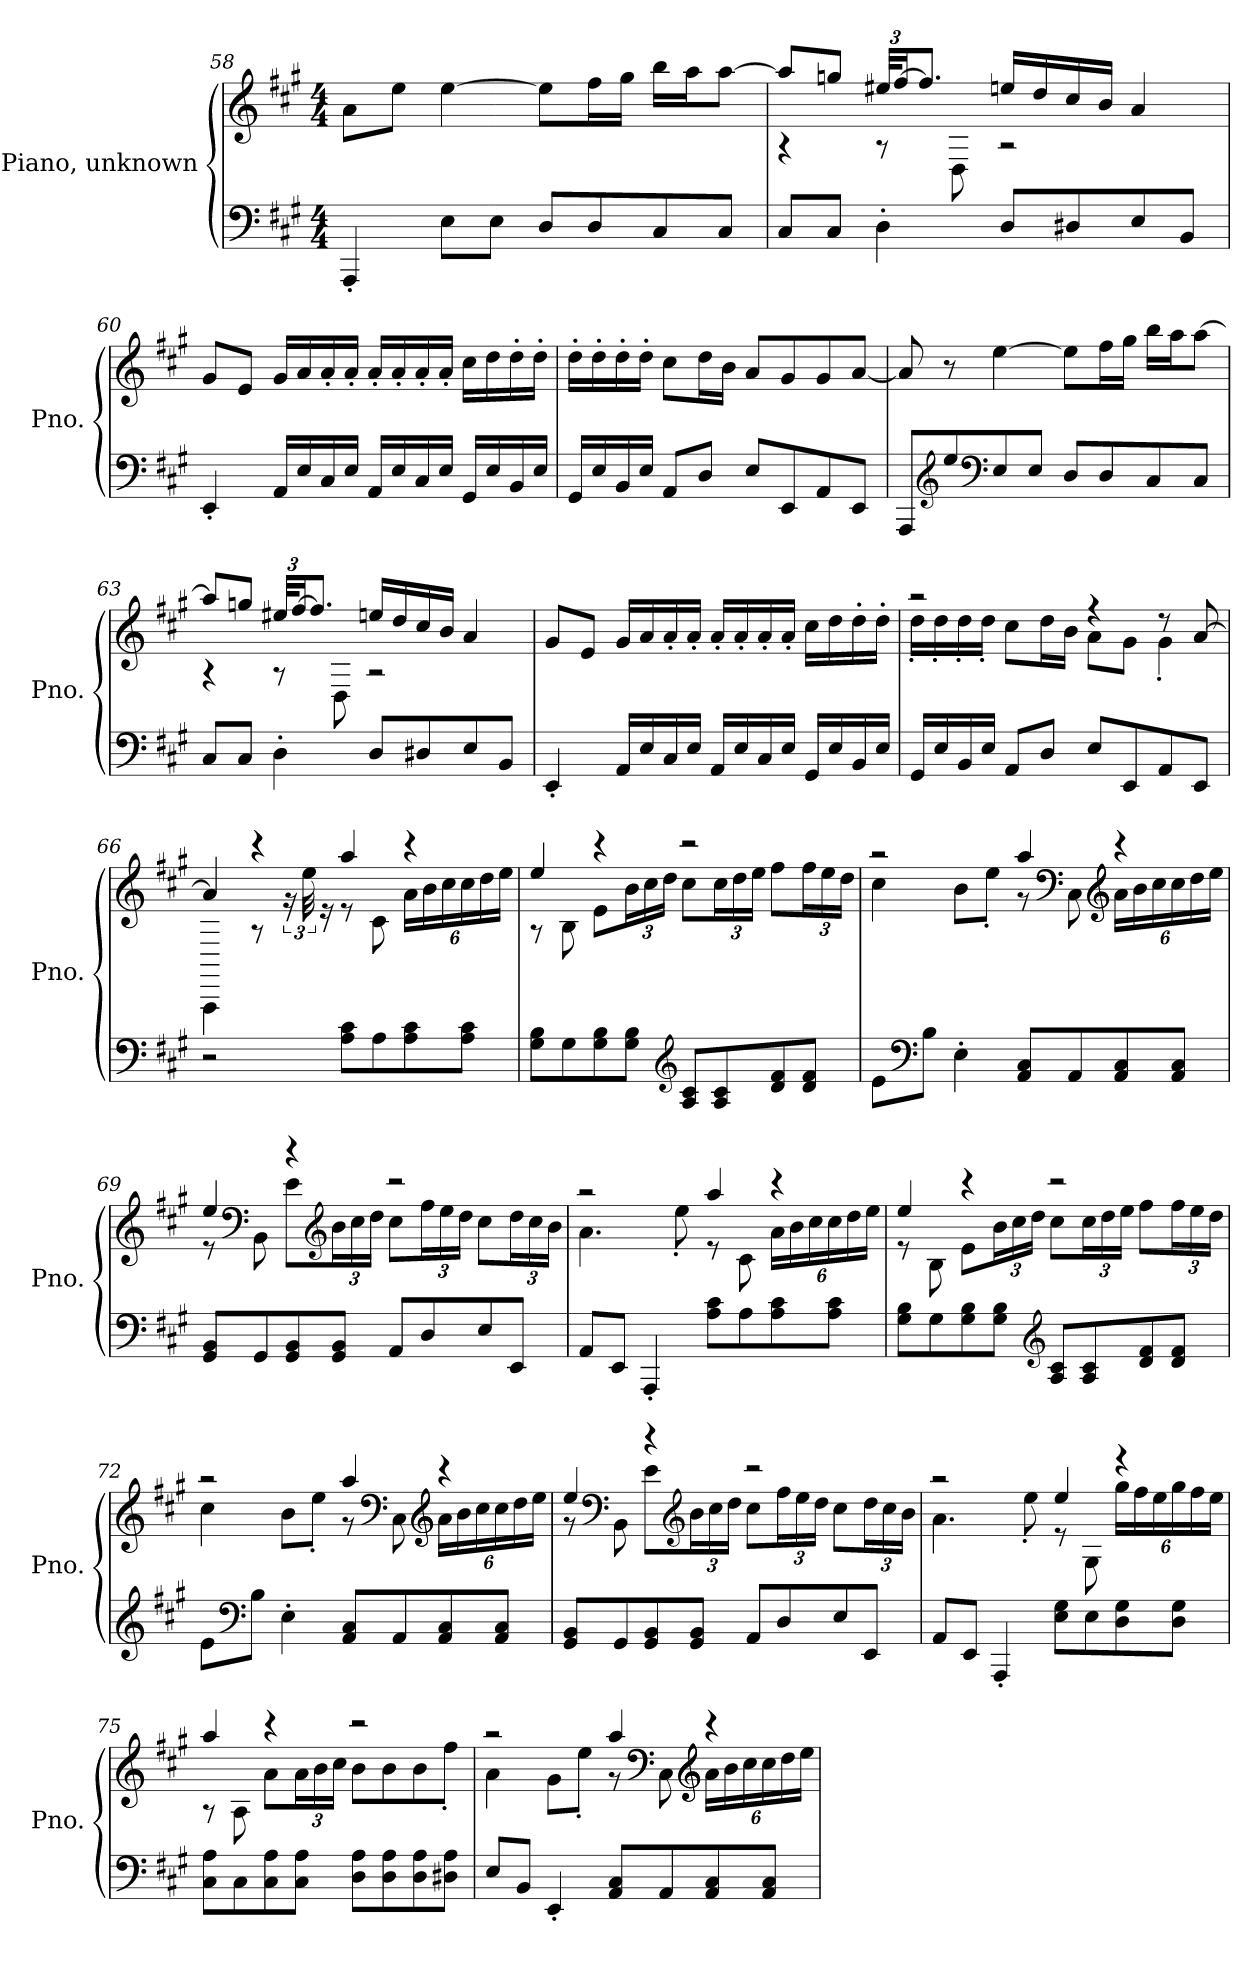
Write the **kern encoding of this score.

**kern	**kern
*part1	*part1
*staff2	*staff1
*I"Piano, unknown	*
*I'Pno.	*
!!LO:LB:g=z
*clefF4	*clefG2
*k[f#c#g#]	*k[f#c#g#]
*M4/4	*M4/4
=58	=58
4AAA'/	8a\L
.	8ee\J
8E\L	[4ee\
8E\J	.
8D/L	8ee\L]
8D/	16ff#\L
.	16gg#\JJ
8C#/	16bb\LL
.	16aa\J
8C#/J	[8aa\J
=59	=59
*	*^
8C#/L	8aa/L]	4r
8C#/J	8ggn/J	.
*	*Xbrackettup	*
4D'\	48ee#X/KLL	8r
.	[24ff#/J	.
.	8.ff#/J]	.
.	.	8D\
8D/L	16een/LL	2r
.	16dd/	.
8D#X/	16cc#/	.
.	16b/JJ	.
8E/	4a/	.
8BB/J	.	.
*	*v	*v
=60	=60
4EE'/	8g#/L
.	8e/J
16AA/LL	16g#/LL
16E/	16a/
16C#/	16a'/
16E/JJ	16a'/JJ
16AA/LL	16a'/LL
16E/	16a'/
16C#/	16a'/
16E/JJ	16a'/JJ
16GG#/LL	16cc#\LL
16E/	16dd\
16BB/	16dd'\
16E/JJ	16dd'\JJ
!!LO:LB:g=z
=61	=61
16GG#/LL	16dd'\LL
16E/	16dd'\
16BB/	16dd'\
16E/JJ	16dd'\JJ
8AA/L	8cc#\L
8D/J	16dd\L
.	16b\JJ
8E/L	8a/L
8EE/	8g#/
8AA/	8g#/
8EE/J	[8a/J
=62	=62
8AAA/L	8a/]
*clefG2	*
8ee/	8r
*clefF4	*
8E/	[4ee\
8E/J	.
8D/L	8ee\L]
8D/	16ff#\L
.	16gg#\JJ
8C#/	16bb\LL
.	16aa\J
8C#/J	[8aa\J
=63	=63
*	*^
8C#/L	8aa/L]	4r
8C#/J	8ggn/J	.
4D'\	48ee#X/KLL	8r
.	[24ff#/J	.
.	8.ff#/J]	.
.	.	8D\
8D/L	16een/LL	2r
.	16dd/	.
8D#X/	16cc#/	.
.	16b/JJ	.
8E/	4a/	.
8BB/J	.	.
*	*v	*v
!!LO:LB:g=z
=64	=64
4EE'/	8g#/L
.	8e/J
16AA/LL	16g#/LL
16E/	16a/
16C#/	16a'/
16E/JJ	16a'/JJ
16AA/LL	16a'/LL
16E/	16a'/
16C#/	16a'/
16E/JJ	16a'/JJ
16GG#/LL	16cc#\LL
16E/	16dd\
16BB/	16dd'\
16E/JJ	16dd'\JJ
=65	=65
*	*^
16GG#/LL	2r	16dd'\LL
16E/	.	16dd'\
16BB/	.	16dd'\
16E/JJ	.	16dd'\JJ
8AA/L	.	8cc#\L
8D/J	.	16dd\L
.	.	16b\JJ
8E/L	4r	8a\L
8EE/	.	8g#\J
8AA/	8r	4g#'\
8EE/J	[8a/	.
=66	=66	=66
2r	4a/]	4AAA\
.	4r	8r
*	*	*brackettup
.	.	24r
.	.	48ee\
.	.	16r
8A\ 8c#\L	4aa/	8r
8A\	.	8c#\
*	*	*Xbrackettup
8A\ 8c#\	4r	24a\LL
.	.	24b\
.	.	24cc#\
8A\ 8c#\J	.	24cc#\
.	.	24dd\
.	.	24ee\JJ
!!LO:LB:g=z	!!
=67	=67	=67
8G#\ 8B\L	4ee/	8r
8G#\	.	8B\
8G#\ 8B\	4r	8e\L
8G#\ 8B\J	.	24b\L
.	.	24cc#\
.	.	24dd\JJ
*clefG2	*	*
8A/ 8c#/L	2r	8cc#\L
8A/ 8c#/	.	24cc#\L
.	.	24dd\
.	.	24ee\JJ
8d/ 8f#/	.	8ff#\L
8d/ 8f#/J	.	24ff#\L
.	.	24ee\
.	.	24dd\JJ
=68	=68	=68
8e\L	2r	4cc#\
*clefF4	*	*
8B\J	.	.
4E'\	.	8b\L
.	.	8ee'\J
8AA/ 8C#/L	4aa/	8r
*	*clefF4	*
8AA/	.	8C#\
*	*clefG2	*
8AA/ 8C#/	4r	24a\LL
.	.	24b\
.	.	24cc#\
8AA/ 8C#/J	.	24cc#\
.	.	24dd\
.	.	24ee\JJ
!!LO:PB:g=z	!!
=69	=69	=69
8GG#/ 8BB/L	4ee/	8r
*	*clefF4	*
8GG#/	.	8BB\
8GG#/ 8BB/	4r	8e\L
*	*clefG2	*
8GG#/ 8BB/J	.	24b\L
.	.	24cc#\
.	.	24dd\JJ
8AA/L	2r	8cc#\L
8D/	.	24ff#\L
.	.	24ee\
.	.	24dd\JJ
8E/	.	8cc#\L
8EE/J	.	24dd\L
.	.	24cc#\
.	.	24b\JJ
=70	=70	=70
8AA/L	2r	4.a\
8EE/J	.	.
4AAA'/	.	.
.	.	8ee'\
8A\ 8c#\L	4aa/	8r
8A\	.	8c#\
8A\ 8c#\	4r	24a\LL
.	.	24b\
.	.	24cc#\
8A\ 8c#\J	.	24cc#\
.	.	24dd\
.	.	24ee\JJ
=71	=71	=71
8G#\ 8B\L	4ee/	8r
8G#\	.	8B\
8G#\ 8B\	4r	8e\L
8G#\ 8B\J	.	24b\L
.	.	24cc#\
.	.	24dd\JJ
*clefG2	*	*
8A/ 8c#/L	2r	8cc#\L
8A/ 8c#/	.	24cc#\L
.	.	24dd\
.	.	24ee\JJ
8d/ 8f#/	.	8ff#\L
8d/ 8f#/J	.	24ff#\L
.	.	24ee\
.	.	24dd\JJ
!!LO:LB:g=z	!!
=72	=72	=72
8e\L	2r	4cc#\
*clefF4	*	*
8B\J	.	.
4E'\	.	8b\L
.	.	8ee'\J
8AA/ 8C#/L	4aa/	8r
*	*clefF4	*
8AA/	.	8C#\
*	*clefG2	*
8AA/ 8C#/	4r	24a\LL
.	.	24b\
.	.	24cc#\
8AA/ 8C#/J	.	24cc#\
.	.	24dd\
.	.	24ee\JJ
=73	=73	=73
8GG#/ 8BB/L	4ee/	8r
*	*clefF4	*
8GG#/	.	8BB\
8GG#/ 8BB/	4r	8e\L
*	*clefG2	*
8GG#/ 8BB/J	.	24b\L
.	.	24cc#\
.	.	24dd\JJ
8AA/L	2r	8cc#\L
8D/	.	24ff#\L
.	.	24ee\
.	.	24dd\JJ
8E/	.	8cc#\L
8EE/J	.	24dd\L
.	.	24cc#\
.	.	24b\JJ
!!LO:LB:g=z	!!
=74	=74	=74
8AA/L	2r	4.a\
8EE/J	.	.
4AAA'/	.	.
.	.	8ee'\
8E\ 8G#\L	4ee/	8r
8E\	.	8G#\
8D\ 8G#\	4r	24gg#\LL
.	.	24ff#\
.	.	24ee\
8D\ 8G#\J	.	24gg#\
.	.	24ff#\
.	.	24ee\JJ
=75	=75	=75
8C#\ 8A\L	4aa/	8r
8C#\	.	8A\
8C#\ 8A\	4r	8a\L
8C#\ 8A\J	.	24a\L
.	.	24b\
.	.	24cc#\JJ
8D\ 8A\L	2r	8b\L
8D\ 8A\	.	8b\
8D\ 8A\	.	8b\
8D#X\ 8A\J	.	8ff#'\J
=76	=76	=76
8E/L	2r	4a\
8BB/J	.	.
4EE'/	.	8g#\L
.	.	8ee'\J
8AA/ 8C#/L	4aa/	8r
*	*clefF4	*
8AA/	.	8C#\
*	*clefG2	*
8AA/ 8C#/	4r	24a\LL
.	.	24b\
.	.	24cc#\
8AA/ 8C#/J	.	24cc#\
.	.	24dd\
.	.	24ee\JJ
*	*v	*v
=	=
*-	*-
